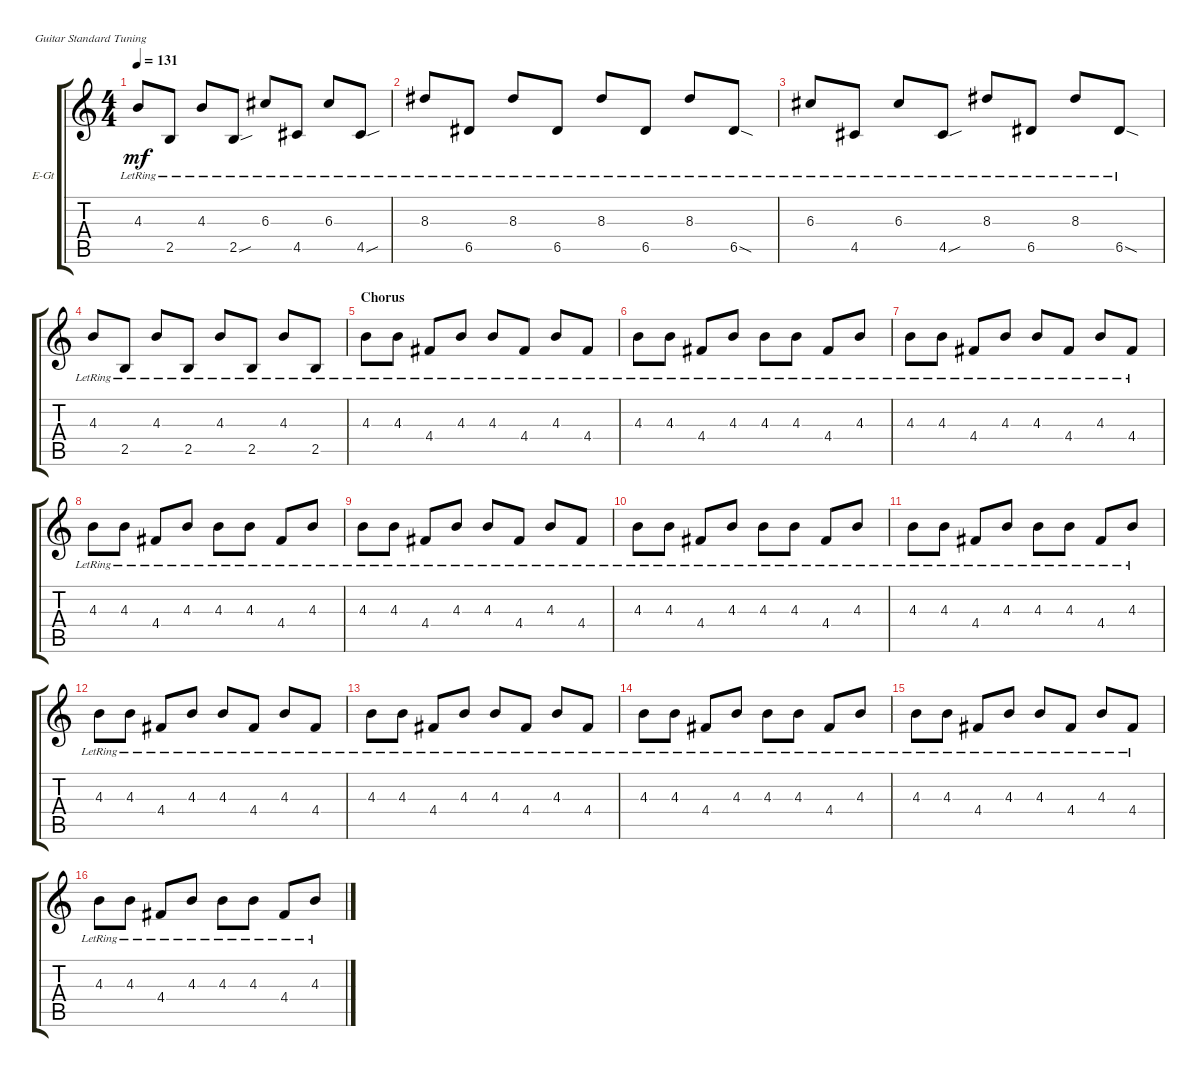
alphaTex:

\defaultSystemsLayout 4
\bracketExtendMode groupsimilarinstruments
\firstSystemTrackNameOrientation horizontal
\otherSystemsTrackNameOrientation horizontal
\track ("Guitar 4 (Slight Dist)" "E-Gt") {instrument distortionguitar}
\staff {score tabs}
\tuning (E4 B3 G3 D3 A2 E2)
\ts (4 4)
\tempo 131
\clef g2
\ks c
4.3{lr}.8{dy mf} 2.5{lr}.8 4.3{lr}.8 2.5{sou lr}.8 6.3{lr}.8 4.5{lr}.8 6.3{lr}.8 4.5{sou lr}.8 |
8.3{lr}.8 6.5{lr}.8 8.3{lr}.8 6.5{lr}.8 8.3{lr}.8 6.5{lr}.8 8.3{lr}.8 6.5{sod lr}.8 |
6.3{lr}.8 4.5{lr}.8 6.3{lr}.8 4.5{sou lr}.8 8.3{lr}.8 6.5{lr}.8 8.3{lr}.8 6.5{sod lr}.8 |
4.3{lr}.8 2.5{lr}.8 4.3{lr}.8 2.5{lr}.8 4.3{lr}.8 2.5{lr}.8 4.3{lr}.8 2.5{lr}.8 |
\section ("" "Chorus")
4.3{lr}.8 4.3{lr}.8 4.4{lr}.8 4.3{lr}.8 4.3{lr}.8 4.4{lr}.8 4.3{lr}.8 4.4{lr}.8 |
4.3{lr}.8 4.3{lr}.8 4.4{lr}.8 4.3{lr}.8 4.3{lr}.8 4.3{lr}.8 4.4{lr}.8 4.3{lr}.8 |
4.3{lr}.8 4.3{lr}.8 4.4{lr}.8 4.3{lr}.8 4.3{lr}.8 4.4{lr}.8 4.3{lr}.8 4.4{lr}.8 |
4.3{lr}.8 4.3{lr}.8 4.4{lr}.8 4.3{lr}.8 4.3{lr}.8 4.3{lr}.8 4.4{lr}.8 4.3{lr}.8 |
4.3{lr}.8 4.3{lr}.8 4.4{lr}.8 4.3{lr}.8 4.3{lr}.8 4.4{lr}.8 4.3{lr}.8 4.4{lr}.8 |
4.3{lr}.8 4.3{lr}.8 4.4{lr}.8 4.3{lr}.8 4.3{lr}.8 4.3{lr}.8 4.4{lr}.8 4.3{lr}.8 |
4.3{lr}.8 4.3{lr}.8 4.4{lr}.8 4.3{lr}.8 4.3{lr}.8 4.3{lr}.8 4.4{lr}.8 4.3{lr}.8 |
4.3{lr}.8 4.3{lr}.8 4.4{lr}.8 4.3{lr}.8 4.3{lr}.8 4.4{lr}.8 4.3{lr}.8 4.4{lr}.8 |
4.3{lr}.8 4.3{lr}.8 4.4{lr}.8 4.3{lr}.8 4.3{lr}.8 4.4{lr}.8 4.3{lr}.8 4.4{lr}.8 |
4.3{lr}.8 4.3{lr}.8 4.4{lr}.8 4.3{lr}.8 4.3{lr}.8 4.3{lr}.8 4.4{lr}.8 4.3{lr}.8 |
4.3{lr}.8 4.3{lr}.8 4.4{lr}.8 4.3{lr}.8 4.3{lr}.8 4.4{lr}.8 4.3{lr}.8 4.4{lr}.8 |
4.3{lr}.8 4.3{lr}.8 4.4{lr}.8 4.3{lr}.8 4.3{lr}.8 4.3{lr}.8 4.4{lr}.8 4.3{lr}.8
